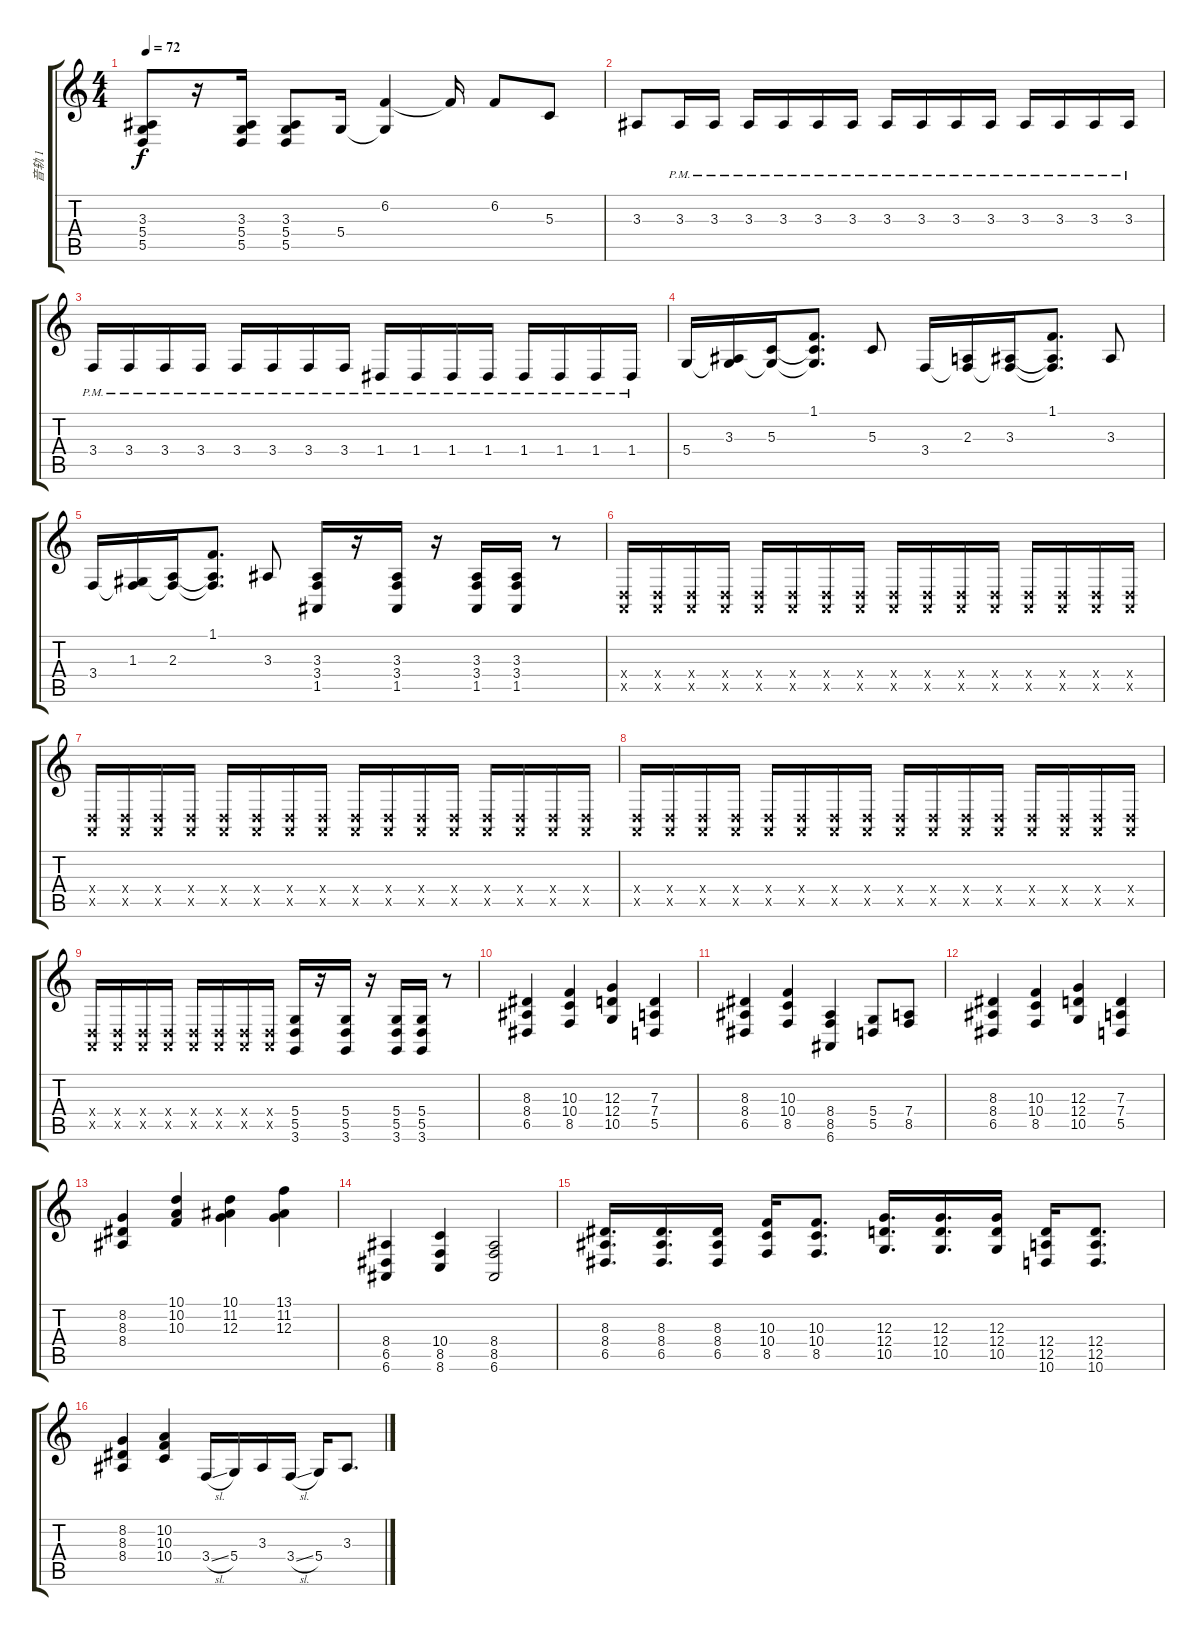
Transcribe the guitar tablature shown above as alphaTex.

\track ("音轨 1" "音轨 1") {instrument lead2sawtooth}
\staff {score tabs}
\tuning (E4 B3 G3 D3 A2 E2) {hide}
\ts (4 4)
\tempo 72
\clef g2
\ks c
(3.3 5.4 5.5).8{dy f} r.16 (3.3 5.4 5.5).16 (3.3 5.4 5.5).8 5.4.16 (6.2 5.4{t}).4 6.2{t}.16 6.2.8 5.3.8 |
3.3.8 3.3{pm}.16 3.3{pm}.16 3.3{pm}.16 3.3{pm}.16 3.3{pm}.16 3.3{pm}.16 3.3{pm}.16 3.3{pm}.16 3.3{pm}.16 3.3{pm}.16 3.3{pm}.16 3.3{pm}.16 3.3{pm}.16 3.3{pm}.16 |
3.4{pm}.16 3.4{pm}.16 3.4{pm}.16 3.4{pm}.16 3.4{pm}.16 3.4{pm}.16 3.4{pm}.16 3.4{pm}.16 1.4{pm}.16 1.4{pm}.16 1.4{pm}.16 1.4{pm}.16 1.4{pm}.16 1.4{pm}.16 1.4{pm}.16 1.4{pm}.16 |
5.4.16 (3.3 5.4{t}).16 (5.3 5.4{t}).16 (1.1 5.3{t} 5.4{t}).8{d} 5.3.8 3.4.16 (2.3 3.4{t}).16 (3.3 3.4{t}).16 (1.1 3.3{t} 3.4{t}).8{d} 3.3.8 |
3.4.16 (1.3 3.4{t}).16 (2.3 3.4{t}).16 (1.1 2.3{t} 3.4{t}).8{d} 3.3.8 (3.3 3.4 1.5).16 r.16 (3.3 3.4 1.5).16 r.16 (3.3 3.4 1.5).16 (3.3 3.4 1.5).16 r.8 |
(0.4{x} 0.5{x}).16{volume 16} (0.4{x} 0.5{x}).16 (0.4{x} 0.5{x}).16 (0.4{x} 0.5{x}).16 (0.4{x} 0.5{x}).16 (0.4{x} 0.5{x}).16 (0.4{x} 0.5{x}).16 (0.4{x} 0.5{x}).16 (0.4{x} 0.5{x}).16 (0.4{x} 0.5{x}).16 (0.4{x} 0.5{x}).16 (0.4{x} 0.5{x}).16 (0.4{x} 0.5{x}).16 (0.4{x} 0.5{x}).16 (0.4{x} 0.5{x}).16 (0.4{x} 0.5{x}).16 |
(0.4{x} 0.5{x}).16 (0.4{x} 0.5{x}).16 (0.4{x} 0.5{x}).16 (0.4{x} 0.5{x}).16 (0.4{x} 0.5{x}).16 (0.4{x} 0.5{x}).16 (0.4{x} 0.5{x}).16 (0.4{x} 0.5{x}).16 (0.4{x} 0.5{x}).16 (0.4{x} 0.5{x}).16 (0.4{x} 0.5{x}).16 (0.4{x} 0.5{x}).16 (0.4{x} 0.5{x}).16 (0.4{x} 0.5{x}).16 (0.4{x} 0.5{x}).16 (0.4{x} 0.5{x}).16 |
(0.4{x} 0.5{x}).16 (0.4{x} 0.5{x}).16 (0.4{x} 0.5{x}).16 (0.4{x} 0.5{x}).16 (0.4{x} 0.5{x}).16 (0.4{x} 0.5{x}).16 (0.4{x} 0.5{x}).16 (0.4{x} 0.5{x}).16 (0.4{x} 0.5{x}).16 (0.4{x} 0.5{x}).16 (0.4{x} 0.5{x}).16 (0.4{x} 0.5{x}).16 (0.4{x} 0.5{x}).16 (0.4{x} 0.5{x}).16 (0.4{x} 0.5{x}).16 (0.4{x} 0.5{x}).16 |
(0.4{x} 0.5{x}).16 (0.4{x} 0.5{x}).16 (0.4{x} 0.5{x}).16 (0.4{x} 0.5{x}).16 (0.4{x} 0.5{x}).16 (0.4{x} 0.5{x}).16 (0.4{x} 0.5{x}).16 (0.4{x} 0.5{x}).16 (5.4 5.5 3.6).16{volume 11} r.16 (5.4 5.5 3.6).16 r.16 (5.4 5.5 3.6).16 (5.4 5.5 3.6).16 r.8 |
(8.3 8.4 6.5).4 (10.3 10.4 8.5).4 (12.3 12.4 10.5).4 (7.3 7.4 5.5).4 |
(8.3 8.4 6.5).4 (10.3 10.4 8.5).4 (8.4 8.5 6.6).4 (5.4 5.5).8 (7.4 8.5).8 |
(8.3 8.4 6.5).4 (10.3 10.4 8.5).4 (12.3 12.4 10.5).4 (7.3 7.4 5.5).4 |
(8.2 8.3 8.4).4 (10.1 10.2 10.3).4 (10.1 11.2 12.3).4 (13.1 11.2 12.3).4 |
(8.4 6.5 6.6).4 (10.4 8.5 8.6).4 (8.4 8.5 6.6).2 |
(8.3 8.4 6.5).16{d} (8.3 8.4 6.5).16{d} (8.3 8.4 6.5).16 (10.3 10.4 8.5).16 (10.3 10.4 8.5).8{d} (12.3 12.4 10.5).16{d} (12.3 12.4 10.5).16{d} (12.3 12.4 10.5).16 (12.4 12.5 10.6).16 (12.4 12.5 10.6).8{d} |
(8.2 8.3 8.4).4 (10.2 10.3 10.4).4 3.4{sl}.16 5.4.16 3.3.16 3.4{sl}.16 5.4.16 3.3.8{d}
